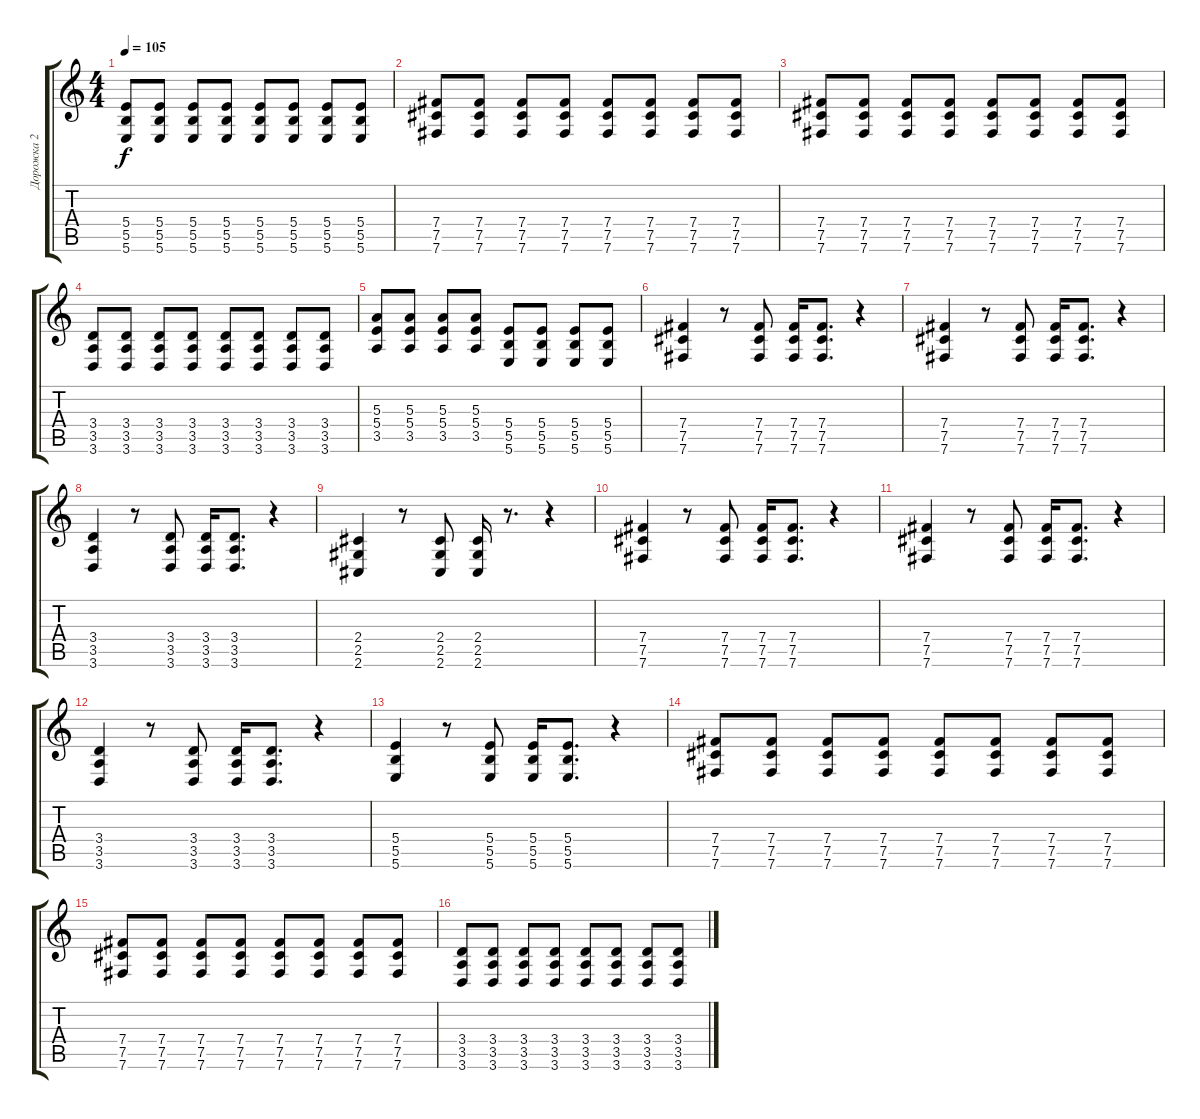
\track ("Дорожка 2" "Дорожка 2") {instrument distortionguitar}
\staff {score tabs}
\tuning (Db4 Ab3 E3 B2 Gb2 B1) {hide}
\ts (4 4)
\tempo 105
\clef g2
\ks c
(5.4 5.5 5.6).8{dy f} (5.4 5.5 5.6).8 (5.4 5.5 5.6).8 (5.4 5.5 5.6).8 (5.4 5.5 5.6).8 (5.4 5.5 5.6).8 (5.4 5.5 5.6).8 (5.4 5.5 5.6).8 |
(7.4 7.5 7.6).8 (7.4 7.5 7.6).8 (7.4 7.5 7.6).8 (7.4 7.5 7.6).8 (7.4 7.5 7.6).8 (7.4 7.5 7.6).8 (7.4 7.5 7.6).8 (7.4 7.5 7.6).8 |
(7.4 7.5 7.6).8 (7.4 7.5 7.6).8 (7.4 7.5 7.6).8 (7.4 7.5 7.6).8 (7.4 7.5 7.6).8 (7.4 7.5 7.6).8 (7.4 7.5 7.6).8 (7.4 7.5 7.6).8 |
(3.4 3.5 3.6).8 (3.4 3.5 3.6).8 (3.4 3.5 3.6).8 (3.4 3.5 3.6).8 (3.4 3.5 3.6).8 (3.4 3.5 3.6).8 (3.4 3.5 3.6).8 (3.4 3.5 3.6).8 |
(5.3 5.4 3.5).8 (5.3 5.4 3.5).8 (5.3 5.4 3.5).8 (5.3 5.4 3.5).8 (5.4 5.5 5.6).8 (5.4 5.5 5.6).8 (5.4 5.5 5.6).8 (5.4 5.5 5.6).8 |
(7.4 7.5 7.6).4 r.8 (7.4 7.5 7.6).8 (7.4 7.5 7.6).16 (7.4 7.5 7.6).8{d} r.4 |
(7.4 7.5 7.6).4 r.8 (7.4 7.5 7.6).8 (7.4 7.5 7.6).16 (7.4 7.5 7.6).8{d} r.4 |
(3.4 3.5 3.6).4 r.8 (3.4 3.5 3.6).8 (3.4 3.5 3.6).16 (3.4 3.5 3.6).8{d} r.4 |
(2.4 2.5 2.6).4 r.8 (2.4 2.5 2.6).8 (2.4 2.5 2.6).16 r.8{d} r.4 |
(7.4 7.5 7.6).4 r.8 (7.4 7.5 7.6).8 (7.4 7.5 7.6).16 (7.4 7.5 7.6).8{d} r.4 |
(7.4 7.5 7.6).4 r.8 (7.4 7.5 7.6).8 (7.4 7.5 7.6).16 (7.4 7.5 7.6).8{d} r.4 |
(3.4 3.5 3.6).4 r.8 (3.4 3.5 3.6).8 (3.4 3.5 3.6).16 (3.4 3.5 3.6).8{d} r.4 |
(5.4 5.5 5.6).4 r.8 (5.4 5.5 5.6).8 (5.4 5.5 5.6).16 (5.4 5.5 5.6).8{d} r.4 |
(7.4 7.5 7.6).8 (7.4 7.5 7.6).8 (7.4 7.5 7.6).8 (7.4 7.5 7.6).8 (7.4 7.5 7.6).8 (7.4 7.5 7.6).8 (7.4 7.5 7.6).8 (7.4 7.5 7.6).8 |
(7.4 7.5 7.6).8 (7.4 7.5 7.6).8 (7.4 7.5 7.6).8 (7.4 7.5 7.6).8 (7.4 7.5 7.6).8 (7.4 7.5 7.6).8 (7.4 7.5 7.6).8 (7.4 7.5 7.6).8 |
(3.4 3.5 3.6).8 (3.4 3.5 3.6).8 (3.4 3.5 3.6).8 (3.4 3.5 3.6).8 (3.4 3.5 3.6).8 (3.4 3.5 3.6).8 (3.4 3.5 3.6).8 (3.4 3.5 3.6).8
